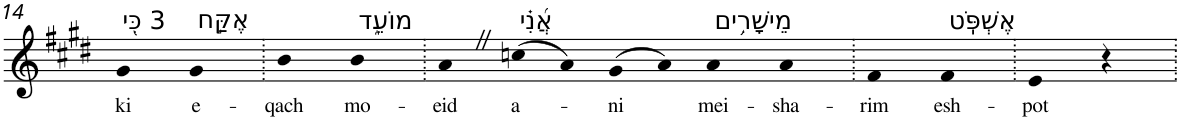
**kern	**text
*part1	*part1
*staff1	*staff1
*I"Piano	*
*I'Pno	*
!!LO:PB:g=z
*clefG2	*
*k[f#c#g#d#]	*
*E:	*
=14	=14
!LO:TX:a:t=3 כִּ֭י	!
!	!LO:LY:b
4g#	ki
!LO:TX:a:t=אֶקַּ֣ח	!
!	!LO:LY:b
4g#	e-
=15.	=15.
!	!LO:LY:b
4b	-qach
!LO:TX:a:t=מוֹעֵ֑ד	!
!	!LO:LY:b
4b	mo-
=16.	=16.
!	!LO:LY:b
4aZ	-eid
!LO:TX:a:t=אֲ֝נִ֗י	!
!	!LO:LY:b
(>8ccn	a-
8a)	.
!	!LO:LY:b
(>8g#	-ni
8a)	.
!LO:TX:a:t=מֵישָׁרִ֥ים	!
!	!LO:LY:b
4a	mei-
!	!LO:LY:b
4a	-sha-
=17.	=17.
!	!LO:LY:b
4f#	-rim
!LO:TX:a:t=אֶשְׁפֹּֽט	!
!	!LO:LY:b
4f#	esh-
=18.	=18.
!	!LO:LY:b
4e	-pot
4r	.
=.	=.
*-	*-
